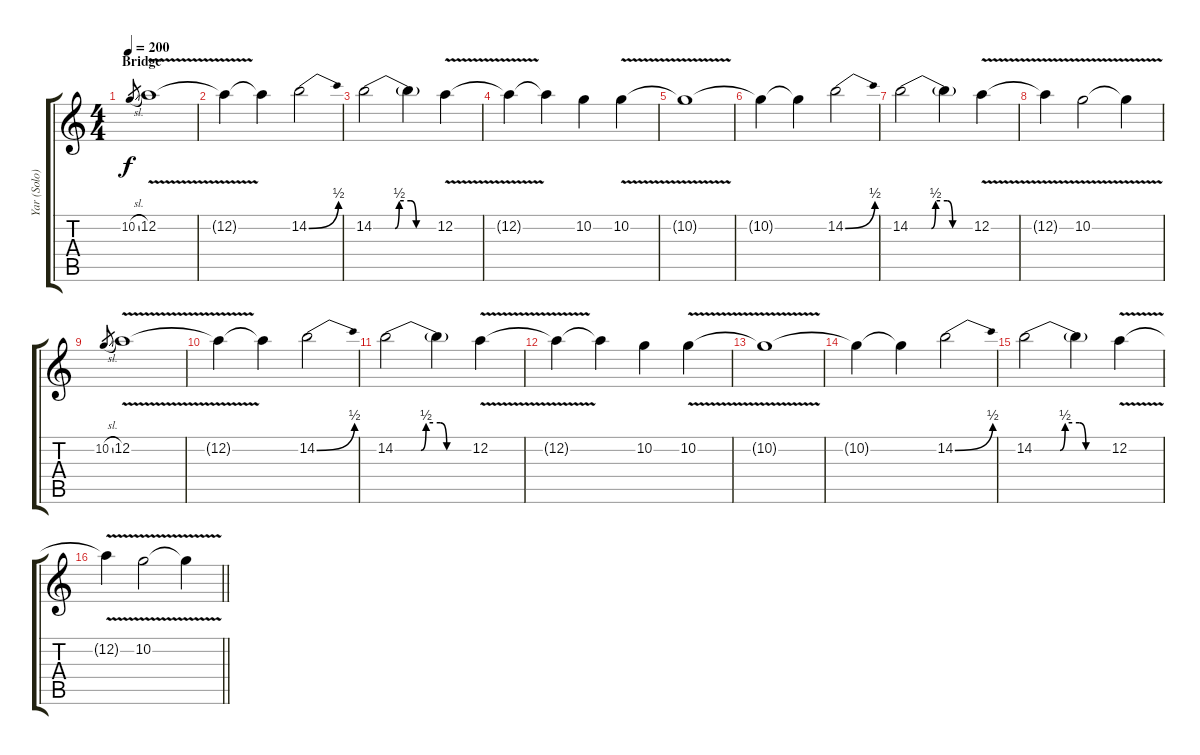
\track ("Yar (Solo)" "Yar (Solo)") {instrument distortionguitar}
\staff {score tabs}
\tuning (D4 A3 F3 C3 G2 C2) {hide}
\ts (4 4)
\section ("" "Bridge")
\tempo 200
\clef g2
\ks c
10.2{sl}.8{gr dy f} 12.2{v}.1 |
12.2{t}.4 12.2{t}.4 14.2{be (bend 0 0 60 2)}.2 |
14.2{be (custom 0 0 10 0 20 0 24 2 35 2 40 0 60 0)}.2 14.2{t}.4 12.2{v}.4 |
12.2{t}.4 12.2{t}.4 10.2.4 10.2{v}.4 |
10.2{t}.1 |
10.2{t}.4 10.2{t}.4 14.2{be (bend 0 0 60 2)}.2 |
14.2{be (custom 0 0 10 0 20 0 24 2 35 2 40 0 60 0)}.2 14.2{t}.4 12.2{v}.4 |
12.2{t}.4 10.2{v}.2 10.2{t}.4 |
10.2{sl}.8{gr} 12.2{v}.1 |
12.2{t}.4 12.2{t}.4 14.2{be (bend 0 0 60 2)}.2 |
14.2{be (custom 0 0 10 0 20 0 24 2 35 2 40 0 60 0)}.2 14.2{t}.4 12.2{v}.4 |
12.2{t}.4 12.2{t}.4 10.2.4 10.2{v}.4 |
10.2{t}.1 |
10.2{t}.4 10.2{t}.4 14.2{be (bend 0 0 60 2)}.2 |
14.2{be (custom 0 0 10 0 20 0 24 2 35 2 40 0 60 0)}.2 14.2{t}.4 12.2{v}.4 |
\barLineRight lightlight
12.2{t}.4 10.2{v}.2 10.2{t}.4
